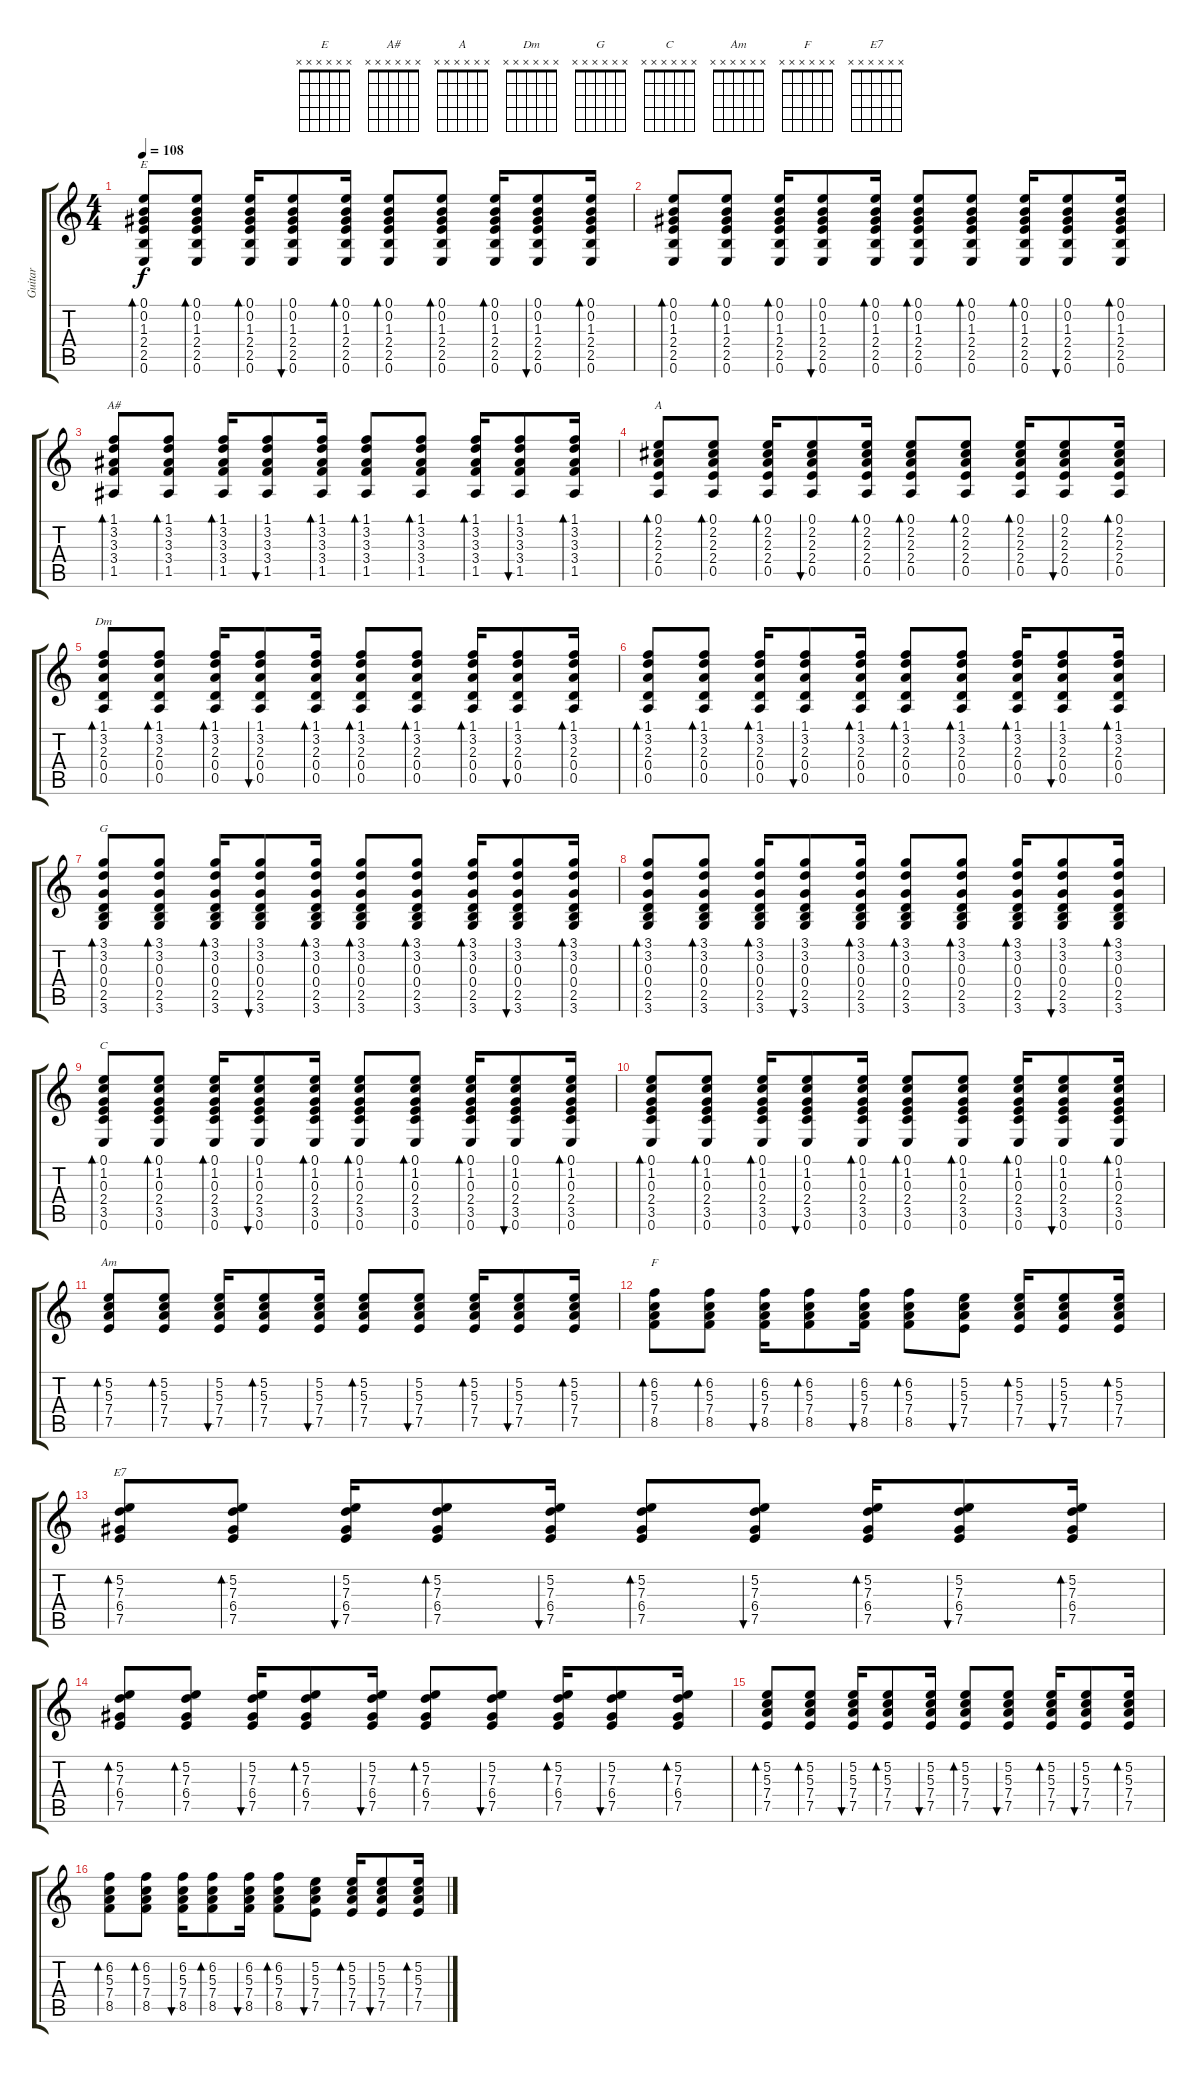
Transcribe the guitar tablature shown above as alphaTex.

\track ("Guitar" "Guitar") {instrument acousticguitarsteel}
\staff {score tabs}
\tuning (E4 B3 G3 D3 A2 E2) {hide}
\chord ("E" x x x x x x)
\chord ("A#" x x x x x x)
\chord ("A" x x x x x x)
\chord ("Dm" x x x x x x)
\chord ("G" x x x x x x)
\chord ("C" x x x x x x)
\chord ("Am" x x x x x x)
\chord ("F" x x x x x x)
\chord ("E7" x x x x x x)
\ts (4 4)
\tempo 108
\clef g2
\ks c
(0.1 0.2 1.3 2.4 2.5 0.6).8{bd 60 ch "E" dy f} (0.1 0.2 1.3 2.4 2.5 0.6).8{bd 60} (0.1 0.2 1.3 2.4 2.5 0.6).16{bd 60} (0.1 0.2 1.3 2.4 2.5 0.6).8{bu 60} (0.1 0.2 1.3 2.4 2.5 0.6).16{bd 60} (0.1 0.2 1.3 2.4 2.5 0.6).8{bd 60} (0.1 0.2 1.3 2.4 2.5 0.6).8{bd 60} (0.1 0.2 1.3 2.4 2.5 0.6).16{bd 60} (0.1 0.2 1.3 2.4 2.5 0.6).8{bu 60} (0.1 0.2 1.3 2.4 2.5 0.6).16{bd 60} |
(0.1 0.2 1.3 2.4 2.5 0.6).8{bd 60} (0.1 0.2 1.3 2.4 2.5 0.6).8{bd 60} (0.1 0.2 1.3 2.4 2.5 0.6).16{bd 60} (0.1 0.2 1.3 2.4 2.5 0.6).8{bu 60} (0.1 0.2 1.3 2.4 2.5 0.6).16{bd 60} (0.1 0.2 1.3 2.4 2.5 0.6).8{bd 60} (0.1 0.2 1.3 2.4 2.5 0.6).8{bd 60} (0.1 0.2 1.3 2.4 2.5 0.6).16{bd 60} (0.1 0.2 1.3 2.4 2.5 0.6).8{bu 60} (0.1 0.2 1.3 2.4 2.5 0.6).16{bd 60} |
(1.1 3.2 3.3 3.4 1.5).8{bd 60 ch "A#"} (1.1 3.2 3.3 3.4 1.5).8{bd 60} (1.1 3.2 3.3 3.4 1.5).16{bd 60} (1.1 3.2 3.3 3.4 1.5).8{bu 60} (1.1 3.2 3.3 3.4 1.5).16{bd 60} (1.1 3.2 3.3 3.4 1.5).8{bd 60} (1.1 3.2 3.3 3.4 1.5).8{bd 60} (1.1 3.2 3.3 3.4 1.5).16{bd 60} (1.1 3.2 3.3 3.4 1.5).8{bu 60} (1.1 3.2 3.3 3.4 1.5).16{bd 60} |
(0.1 2.2 2.3 2.4 0.5).8{bd 60 ch "A"} (0.1 2.2 2.3 2.4 0.5).8{bd 60} (0.1 2.2 2.3 2.4 0.5).16{bd 60} (0.1 2.2 2.3 2.4 0.5).8{bu 60} (0.1 2.2 2.3 2.4 0.5).16{bd 60} (0.1 2.2 2.3 2.4 0.5).8{bd 60} (0.1 2.2 2.3 2.4 0.5).8{bd 60} (0.1 2.2 2.3 2.4 0.5).16{bd 60} (0.1 2.2 2.3 2.4 0.5).8{bu 60} (0.1 2.2 2.3 2.4 0.5).16{bd 60} |
(1.1 3.2 2.3 0.4 0.5).8{bd 60 ch "Dm"} (1.1 3.2 2.3 0.4 0.5).8{bd 60} (1.1 3.2 2.3 0.4 0.5).16{bd 60} (1.1 3.2 2.3 0.4 0.5).8{bu 60} (1.1 3.2 2.3 0.4 0.5).16{bd 60} (1.1 3.2 2.3 0.4 0.5).8{bd 60} (1.1 3.2 2.3 0.4 0.5).8{bd 60} (1.1 3.2 2.3 0.4 0.5).16{bd 60} (1.1 3.2 2.3 0.4 0.5).8{bu 60} (1.1 3.2 2.3 0.4 0.5).16{bd 60} |
(1.1 3.2 2.3 0.4 0.5).8{bd 60} (1.1 3.2 2.3 0.4 0.5).8{bd 60} (1.1 3.2 2.3 0.4 0.5).16{bd 60} (1.1 3.2 2.3 0.4 0.5).8{bu 60} (1.1 3.2 2.3 0.4 0.5).16{bd 60} (1.1 3.2 2.3 0.4 0.5).8{bd 60} (1.1 3.2 2.3 0.4 0.5).8{bd 60} (1.1 3.2 2.3 0.4 0.5).16{bd 60} (1.1 3.2 2.3 0.4 0.5).8{bu 60} (1.1 3.2 2.3 0.4 0.5).16{bd 60} |
(3.1 3.2 0.3 0.4 2.5 3.6).8{bd 60 ch "G"} (3.1 3.2 0.3 0.4 2.5 3.6).8{bd 60} (3.1 3.2 0.3 0.4 2.5 3.6).16{bd 60} (3.1 3.2 0.3 0.4 2.5 3.6).8{bu 60} (3.1 3.2 0.3 0.4 2.5 3.6).16{bd 60} (3.1 3.2 0.3 0.4 2.5 3.6).8{bd 60} (3.1 3.2 0.3 0.4 2.5 3.6).8{bd 60} (3.1 3.2 0.3 0.4 2.5 3.6).16{bd 60} (3.1 3.2 0.3 0.4 2.5 3.6).8{bu 60} (3.1 3.2 0.3 0.4 2.5 3.6).16{bd 60} |
(3.1 3.2 0.3 0.4 2.5 3.6).8{bd 60} (3.1 3.2 0.3 0.4 2.5 3.6).8{bd 60} (3.1 3.2 0.3 0.4 2.5 3.6).16{bd 60} (3.1 3.2 0.3 0.4 2.5 3.6).8{bu 60} (3.1 3.2 0.3 0.4 2.5 3.6).16{bd 60} (3.1 3.2 0.3 0.4 2.5 3.6).8{bd 60} (3.1 3.2 0.3 0.4 2.5 3.6).8{bd 60} (3.1 3.2 0.3 0.4 2.5 3.6).16{bd 60} (3.1 3.2 0.3 0.4 2.5 3.6).8{bu 60} (3.1 3.2 0.3 0.4 2.5 3.6).16{bd 60} |
(0.1 1.2 0.3 2.4 3.5 0.6).8{bd 60 ch "C"} (0.1 1.2 0.3 2.4 3.5 0.6).8{bd 60} (0.1 1.2 0.3 2.4 3.5 0.6).16{bd 60} (0.1 1.2 0.3 2.4 3.5 0.6).8{bu 60} (0.1 1.2 0.3 2.4 3.5 0.6).16{bd 60} (0.1 1.2 0.3 2.4 3.5 0.6).8{bd 60} (0.1 1.2 0.3 2.4 3.5 0.6).8{bd 60} (0.1 1.2 0.3 2.4 3.5 0.6).16{bd 60} (0.1 1.2 0.3 2.4 3.5 0.6).8{bu 60} (0.1 1.2 0.3 2.4 3.5 0.6).16{bd 60} |
(0.1 1.2 0.3 2.4 3.5 0.6).8{bd 60} (0.1 1.2 0.3 2.4 3.5 0.6).8{bd 60} (0.1 1.2 0.3 2.4 3.5 0.6).16{bd 60} (0.1 1.2 0.3 2.4 3.5 0.6).8{bu 60} (0.1 1.2 0.3 2.4 3.5 0.6).16{bd 60} (0.1 1.2 0.3 2.4 3.5 0.6).8{bd 60} (0.1 1.2 0.3 2.4 3.5 0.6).8{bd 60} (0.1 1.2 0.3 2.4 3.5 0.6).16{bd 60} (0.1 1.2 0.3 2.4 3.5 0.6).8{bu 60} (0.1 1.2 0.3 2.4 3.5 0.6).16{bd 60} |
(5.2 5.3 7.4 7.5).8{bd 120 ch "Am"} (5.2 5.3 7.4 7.5).8{bd 60} (5.2 5.3 7.4 7.5).16{bu 60} (5.2 5.3 7.4 7.5).8{bd 60} (5.2 5.3 7.4 7.5).16{bu 60} (5.2 5.3 7.4 7.5).8{bd 60} (5.2 5.3 7.4 7.5).8{bu 60} (5.2 5.3 7.4 7.5).16{bd 60} (5.2 5.3 7.4 7.5).8{bu 60} (5.2 5.3 7.4 7.5).16{bd 60} |
(6.2 5.3 7.4 8.5).8{bd 120 ch "F"} (6.2 5.3 7.4 8.5).8{bd 60} (6.2 5.3 7.4 8.5).16{bu 60} (6.2 5.3 7.4 8.5).8{bd 60} (6.2 5.3 7.4 8.5).16{bu 60} (6.2 5.3 7.4 8.5).8{bd 60} (5.2 5.3 7.4 7.5).8{bu 60} (5.2 5.3 7.4 7.5).16{bd 60} (5.2 5.3 7.4 7.5).8{bu 60} (5.2 5.3 7.4 7.5).16{bd 60} |
(5.2 7.3 6.4 7.5).8{bd 120 ch "E7"} (5.2 7.3 6.4 7.5).8{bd 60} (5.2 7.3 6.4 7.5).16{bu 60} (5.2 7.3 6.4 7.5).8{bd 60} (5.2 7.3 6.4 7.5).16{bu 60} (5.2 7.3 6.4 7.5).8{bd 60} (5.2 7.3 6.4 7.5).8{bu 60} (5.2 7.3 6.4 7.5).16{bd 60} (5.2 7.3 6.4 7.5).8{bu 60} (5.2 7.3 6.4 7.5).16{bd 60} |
(5.2 7.3 6.4 7.5).8{bd 120} (5.2 7.3 6.4 7.5).8{bd 60} (5.2 7.3 6.4 7.5).16{bu 60} (5.2 7.3 6.4 7.5).8{bd 60} (5.2 7.3 6.4 7.5).16{bu 60} (5.2 7.3 6.4 7.5).8{bd 60} (5.2 7.3 6.4 7.5).8{bu 60} (5.2 7.3 6.4 7.5).16{bd 60} (5.2 7.3 6.4 7.5).8{bu 60} (5.2 7.3 6.4 7.5).16{bd 60} |
(5.2 5.3 7.4 7.5).8{bd 120} (5.2 5.3 7.4 7.5).8{bd 60} (5.2 5.3 7.4 7.5).16{bu 60} (5.2 5.3 7.4 7.5).8{bd 60} (5.2 5.3 7.4 7.5).16{bu 60} (5.2 5.3 7.4 7.5).8{bd 60} (5.2 5.3 7.4 7.5).8{bu 60} (5.2 5.3 7.4 7.5).16{bd 60} (5.2 5.3 7.4 7.5).8{bu 60} (5.2 5.3 7.4 7.5).16{bd 60} |
(6.2 5.3 7.4 8.5).8{bd 120} (6.2 5.3 7.4 8.5).8{bd 60} (6.2 5.3 7.4 8.5).16{bu 60} (6.2 5.3 7.4 8.5).8{bd 60} (6.2 5.3 7.4 8.5).16{bu 60} (6.2 5.3 7.4 8.5).8{bd 60} (5.2 5.3 7.4 7.5).8{bu 60} (5.2 5.3 7.4 7.5).16{bd 60} (5.2 5.3 7.4 7.5).8{bu 60} (5.2 5.3 7.4 7.5).16{bd 60}
